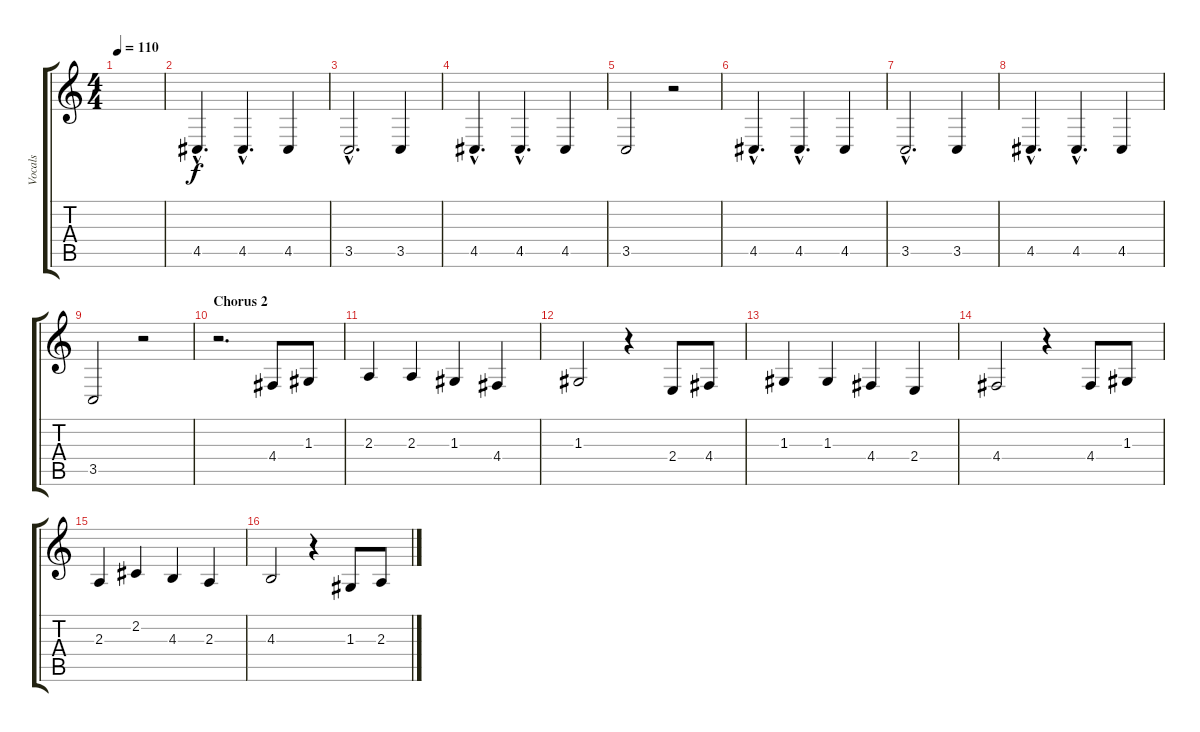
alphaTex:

\track ("Vocals" "Vocals") {instrument altosax}
\staff {score tabs}
\tuning (E4 B3 G3 D3 A2 E2) {hide}
\ts (4 4)
\tempo 110
\clef g2
\ks c
|
\section ("" "")
4.5{hac}.4{d instrument synthvoice} 4.5{hac}.4{d} 4.5.4 |
3.5{hac}.2{d} 3.5.4 |
4.5{hac}.4{d} 4.5{hac}.4{d} 4.5.4 |
3.5.2 r.2 |
4.5{hac}.4{d instrument synthvoice} 4.5{hac}.4{d} 4.5.4 |
3.5{hac}.2{d} 3.5.4 |
4.5{hac}.4{d} 4.5{hac}.4{d} 4.5.4 |
3.5.2 r.2 |
\section ("" "Chorus 2")
r.2{d volume 16 instrument altosax} 4.4.8 1.3.8 |
2.3.4 2.3.4 1.3.4 4.4.4 |
1.3.2 r.4 2.4.8 4.4.8 |
1.3.4 1.3.4 4.4.4 2.4.4 |
4.4.2 r.4 4.4.8 1.3.8 |
2.3.4 2.2.4 4.3.4 2.3.4 |
4.3.2 r.4 1.3.8 2.3.8
